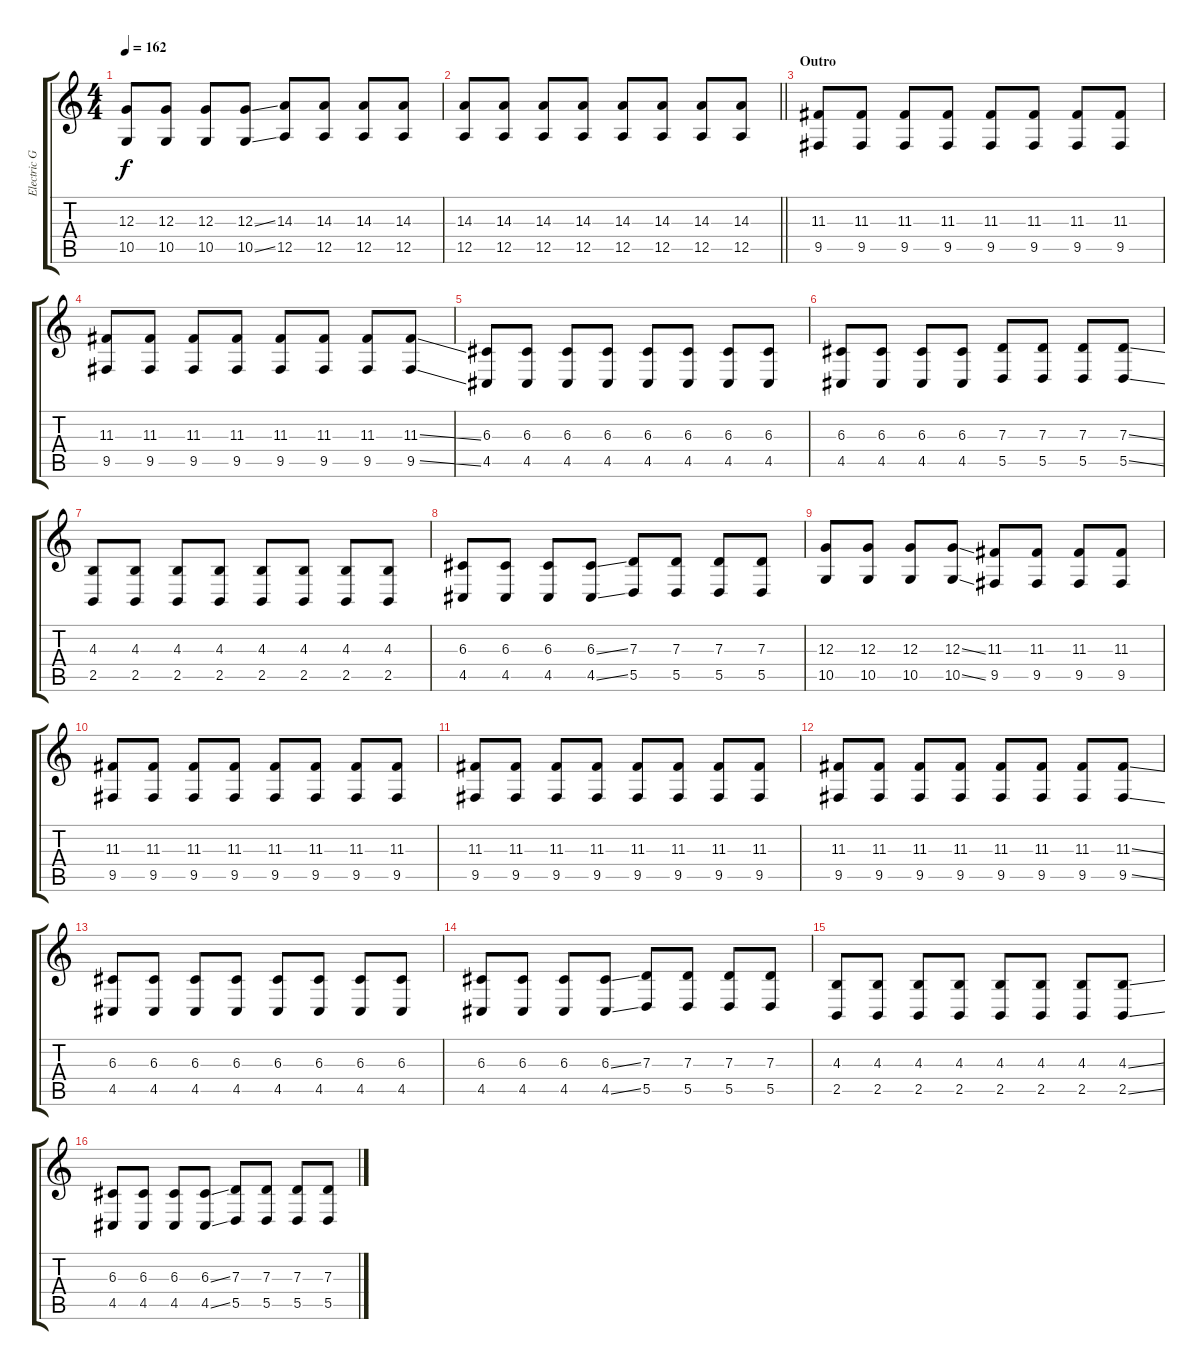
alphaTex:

\track ("Electric Guitar" "Electric G") {instrument lead2sawtooth}
\staff {score tabs}
\tuning (E4 B3 G3 D3 A2 E2) {hide}
\ts (4 4)
\tempo 162
\clef g2
\ks c
(12.3 10.5).8{dy f} (12.3 10.5).8 (12.3 10.5).8 (12.3{ss} 10.5{ss}).8 (14.3 12.5).8 (14.3 12.5).8 (14.3 12.5).8 (14.3 12.5).8 |
\barLineRight lightlight
(14.3 12.5).8 (14.3 12.5).8 (14.3 12.5).8 (14.3 12.5).8 (14.3 12.5).8 (14.3 12.5).8 (14.3 12.5).8 (14.3 12.5).8 |
\section ("" "Outro")
(11.3 9.5).8 (11.3 9.5).8 (11.3 9.5).8 (11.3 9.5).8 (11.3 9.5).8 (11.3 9.5).8 (11.3 9.5).8 (11.3 9.5).8 |
(11.3 9.5).8 (11.3 9.5).8 (11.3 9.5).8 (11.3 9.5).8 (11.3 9.5).8 (11.3 9.5).8 (11.3 9.5).8 (11.3{ss} 9.5{ss}).8 |
(6.3 4.5).8 (6.3 4.5).8 (6.3 4.5).8 (6.3 4.5).8 (6.3 4.5).8 (6.3 4.5).8 (6.3 4.5).8 (6.3 4.5).8 |
(6.3 4.5).8 (6.3 4.5).8 (6.3 4.5).8 (6.3 4.5).8 (7.3 5.5).8 (7.3 5.5).8 (7.3 5.5).8 (7.3{ss} 5.5{ss}).8 |
(4.3 2.5).8 (4.3 2.5).8 (4.3 2.5).8 (4.3 2.5).8 (4.3 2.5).8 (4.3 2.5).8 (4.3 2.5).8 (4.3 2.5).8 |
(6.3 4.5).8 (6.3 4.5).8 (6.3 4.5).8 (6.3{ss} 4.5{ss}).8 (7.3 5.5).8 (7.3 5.5).8 (7.3 5.5).8 (7.3 5.5).8 |
(12.3 10.5).8 (12.3 10.5).8 (12.3 10.5).8 (12.3{ss} 10.5{ss}).8 (11.3 9.5).8 (11.3 9.5).8 (11.3 9.5).8 (11.3 9.5).8 |
(11.3 9.5).8 (11.3 9.5).8 (11.3 9.5).8 (11.3 9.5).8 (11.3 9.5).8 (11.3 9.5).8 (11.3 9.5).8 (11.3 9.5).8 |
(11.3 9.5).8 (11.3 9.5).8 (11.3 9.5).8 (11.3 9.5).8 (11.3 9.5).8 (11.3 9.5).8 (11.3 9.5).8 (11.3 9.5).8 |
(11.3 9.5).8 (11.3 9.5).8 (11.3 9.5).8 (11.3 9.5).8 (11.3 9.5).8 (11.3 9.5).8 (11.3 9.5).8 (11.3{ss} 9.5{ss}).8 |
(6.3 4.5).8 (6.3 4.5).8 (6.3 4.5).8 (6.3 4.5).8 (6.3 4.5).8 (6.3 4.5).8 (6.3 4.5).8 (6.3 4.5).8 |
(6.3 4.5).8 (6.3 4.5).8 (6.3 4.5).8 (6.3{ss} 4.5{ss}).8 (7.3 5.5).8 (7.3 5.5).8 (7.3 5.5).8 (7.3 5.5).8 |
(4.3 2.5).8 (4.3 2.5).8 (4.3 2.5).8 (4.3 2.5).8 (4.3 2.5).8 (4.3 2.5).8 (4.3 2.5).8 (4.3{ss} 2.5{ss}).8 |
(6.3 4.5).8 (6.3 4.5).8 (6.3 4.5).8 (6.3{ss} 4.5{ss}).8 (7.3 5.5).8 (7.3 5.5).8 (7.3 5.5).8 (7.3{ss} 5.5{ss}).8
